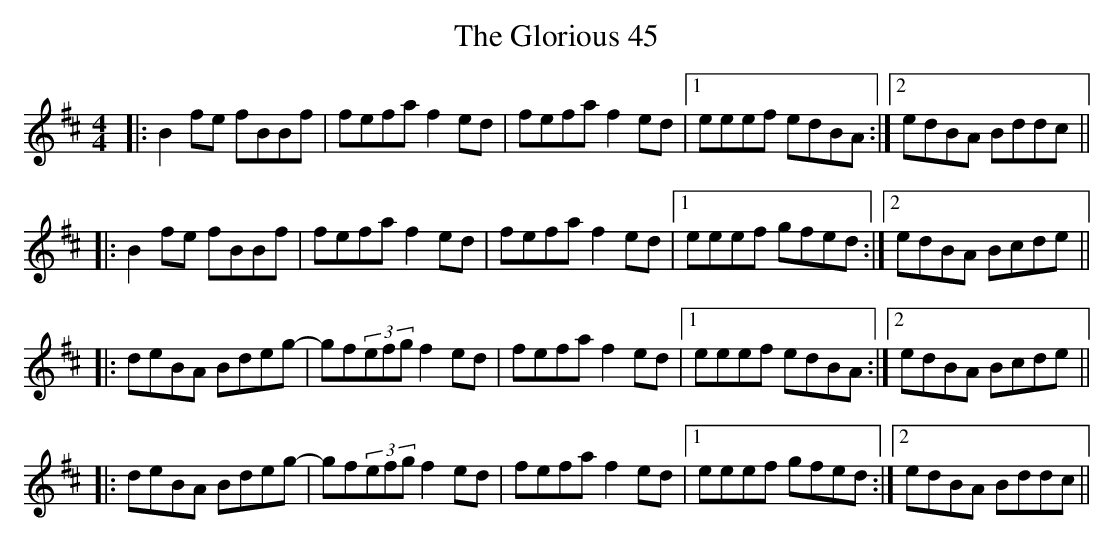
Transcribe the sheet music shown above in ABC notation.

X:1
T: The Glorious 45
M: 4/4
L: 1/8
K: Bmin
|:B2fe fBBf |fefa f2ed|fefa f2ed|1 eeef edBA:|2 edBA Bddc||
|:B2fe fBBf |fefa f2ed|fefa f2ed|1 eeef gfed:|2 edBA Bcde||
|:deBA Bdeg-|gf(3efg f2ed|fefa f2ed|1 eeef edBA:|2 edBA Bcde||
|:deBA Bdeg-|gf(3efg f2ed|fefa f2ed|1 eeef gfed:|2 edBA Bddc||
